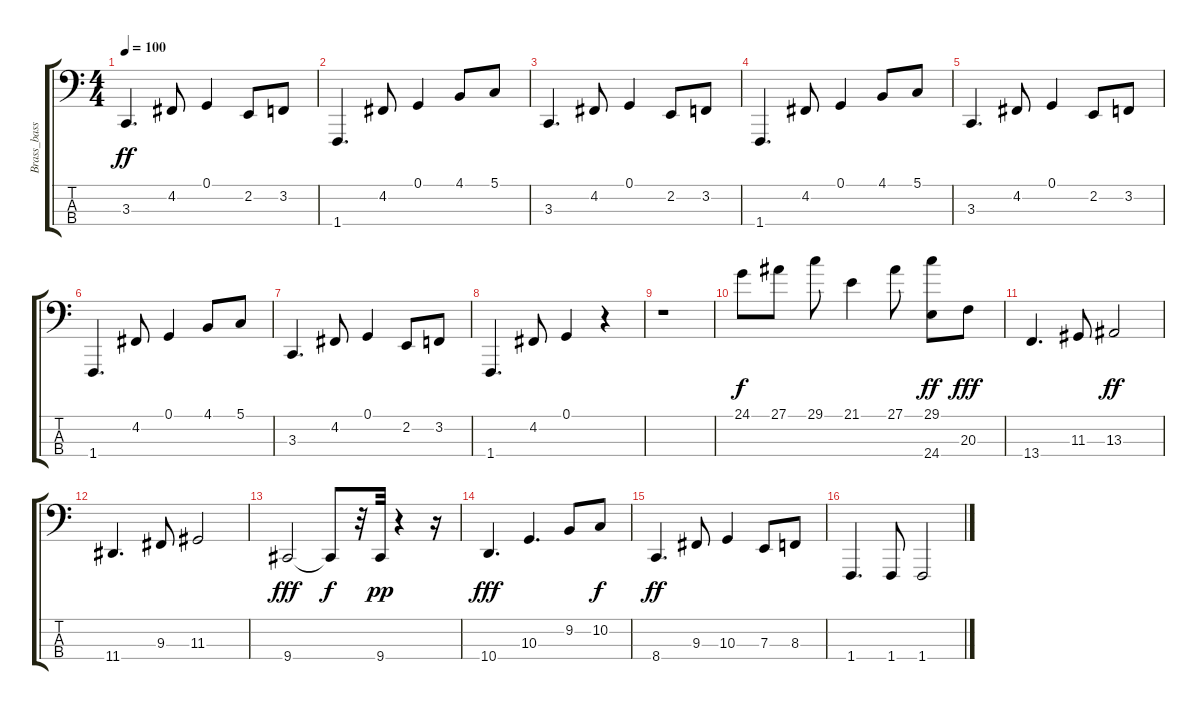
\track ("Brass_bass" "Brass_bass") {instrument lead8bassandlead}
\staff {score tabs}
\tuning (G2 D2 A1 E1) {hide}
\ts (4 4)
\tempo 100
\clef f4
\ks c
3.3.4{d dy ff} 4.2.8 0.1.4 2.2.8 3.2.8 |
1.4.4{d} 4.2.8 0.1.4 4.1.8 5.1.8 |
3.3.4{d} 4.2.8 0.1.4 2.2.8 3.2.8 |
1.4.4{d} 4.2.8 0.1.4 4.1.8 5.1.8 |
3.3.4{d} 4.2.8 0.1.4 2.2.8 3.2.8 |
1.4.4{d} 4.2.8 0.1.4 4.1.8 5.1.8 |
3.3.4{d} 4.2.8 0.1.4 2.2.8 3.2.8 |
1.4.4{d} 4.2.8 0.1.4 r.4 |
r.1 |
24.1.8{dy f} 27.1.8 29.1.8 21.1.4 27.1.8 (29.1 24.4).8{dy ff} 20.3.8{dy fff} |
13.4.4{d} 11.3.8 13.3.2{dy ff} |
11.4.4{d} 9.3.8 11.3.2 |
9.4.2{dy fff} 9.4{t}.8{dy f} r.32 9.4.32{dy pp} r.4 r.16 |
10.4.4{d dy fff} 10.3.4{d} 9.2.8 10.2.8{dy f} |
8.4.4{d dy ff} 9.3.8 10.3.4 7.3.8 8.3.8 |
1.4.4{d} 1.4.8 1.4.2
